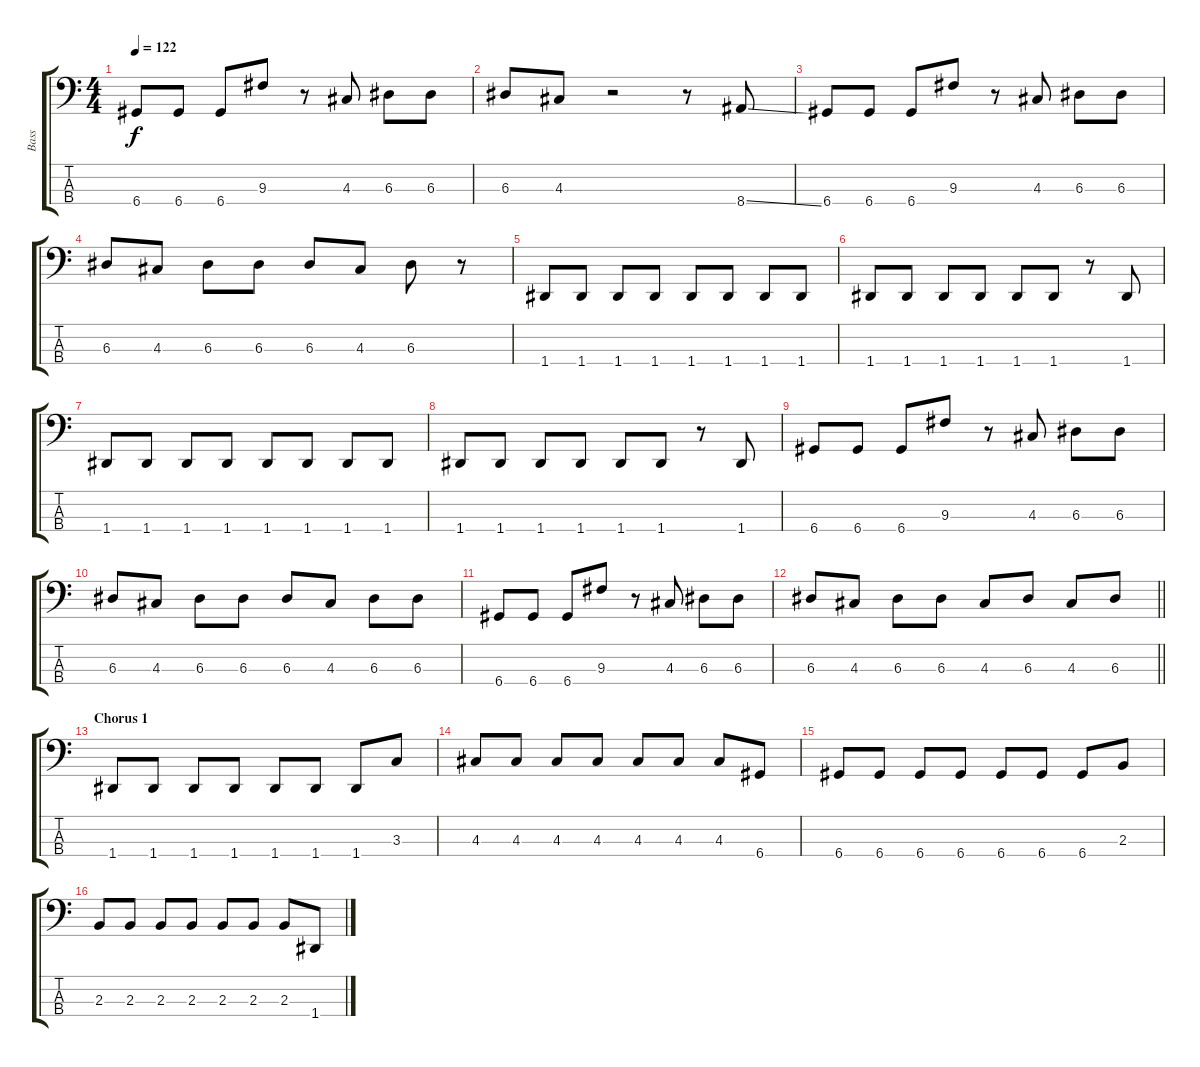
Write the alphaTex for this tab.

\track ("Bass" "Bass") {instrument electricbasspick}
\staff {score tabs}
\tuning (G2 D2 A1 D1) {hide}
\ts (4 4)
\tempo 122
\clef f4
\ks c
6.4.8{dy f} 6.4.8 6.4.8 9.3.8 r.8 4.3.8 6.3.8 6.3.8 |
6.3.8 4.3.8 r.2 r.8 8.4{ss}.8 |
6.4.8 6.4.8 6.4.8 9.3.8 r.8 4.3.8 6.3.8 6.3.8 |
6.3.8 4.3.8 6.3.8 6.3.8 6.3.8 4.3.8 6.3.8 r.8 |
1.4.8 1.4.8 1.4.8 1.4.8 1.4.8 1.4.8 1.4.8 1.4.8 |
1.4.8 1.4.8 1.4.8 1.4.8 1.4.8 1.4.8 r.8 1.4.8 |
1.4.8 1.4.8 1.4.8 1.4.8 1.4.8 1.4.8 1.4.8 1.4.8 |
1.4.8 1.4.8 1.4.8 1.4.8 1.4.8 1.4.8 r.8 1.4.8 |
6.4.8 6.4.8 6.4.8 9.3.8 r.8 4.3.8 6.3.8 6.3.8 |
6.3.8 4.3.8 6.3.8 6.3.8 6.3.8 4.3.8 6.3.8 6.3.8 |
6.4.8 6.4.8 6.4.8 9.3.8 r.8 4.3.8 6.3.8 6.3.8 |
\barLineRight lightlight
6.3.8 4.3.8 6.3.8 6.3.8 4.3.8 6.3.8 4.3.8 6.3.8 |
\section ("" "Chorus 1")
1.4.8 1.4.8 1.4.8 1.4.8 1.4.8 1.4.8 1.4.8 3.3.8 |
4.3.8 4.3.8 4.3.8 4.3.8 4.3.8 4.3.8 4.3.8 6.4.8 |
6.4.8 6.4.8 6.4.8 6.4.8 6.4.8 6.4.8 6.4.8 2.3.8 |
2.3.8 2.3.8 2.3.8 2.3.8 2.3.8 2.3.8 2.3.8 1.4.8
